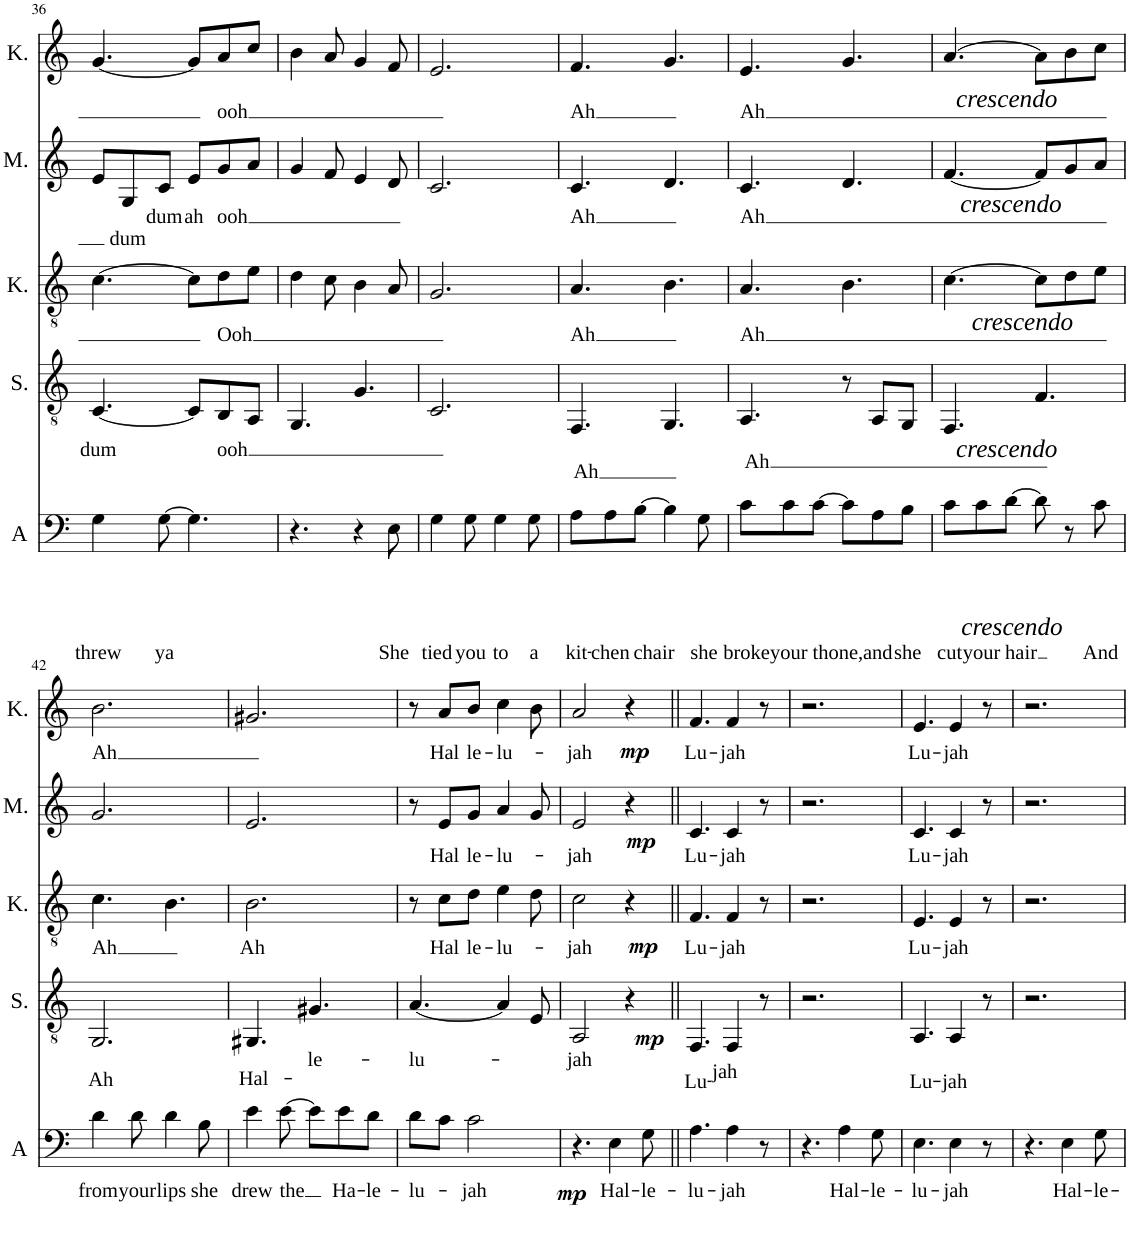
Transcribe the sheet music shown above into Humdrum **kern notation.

**kern	**text	**dynam	**kern	**text	**dynam	**kern	**text	**dynam	**kern	**text	**dynam	**kern	**text	**dynam
*part5	*part5	*part5	*part4	*part4	*part4	*part3	*part3	*part3	*part2	*part2	*part2	*part1	*part1	*part1
*staff5	*staff5	*staff5	*staff4	*staff4	*staff4	*staff3	*staff3	*staff3	*staff2	*staff2	*staff2	*staff1	*staff1	*staff1
*I"Avi	*	*	*I"Scott	*	*	*I"Kevin	*	*	*I"Mitch	*	*	*I"Kirstie	*	*
*I'A	*	*	*I'S.	*	*	*I'K.	*	*	*I'M.	*	*	*I'K.	*	*
!!LO:PB:g=z
*clefF4	*	*	*clefGv2	*	*	*clefGv2	*	*	*clefG2	*	*	*clefG2	*	*
*k[]	*	*	*k[]	*	*	*k[]	*	*	*k[]	*	*	*k[]	*	*
*M6/8	*	*	*M6/8	*	*	*M6/8	*	*	*M6/8	*	*	*M6/8	*	*
=36	=36	=36	=36	=36	=36	=36	=36	=36	=36	=36	=36	=36	=36	=36
!	!LO:LY:b	!	!	!LO:LY:b	!	!	!	!	!	!	!	!	!	!
4G\	threw	.	[4.C/	dum	.	[4.c\	.	.	8e/L	.	.	[4.g/	.	.
!	!	!	!	!	!	!	!	!	!	!LO:LY:b	!	!	!	!
.	.	.	.	.	.	.	.	.	8G/	dum	.	.	.	.
!	!LO:LY:b	!	!	!	!	!	!	!	!	!LO:LY:b	!	!	!	!
[8G\	ya	.	.	.	.	.	.	.	8c/J	dum	.	.	.	.
!	!	!	!	!	!	!	!	!	!	!LO:LY:b	!	!	!	!
4.G\]	.	.	8C/L]	.	.	8c\L]	.	.	8e/L	ah	.	8g/L]	.	.
!	!	!	!	!LO:LY:b	!	!	!LO:LY:b	!	!	!LO:LY:b	!	!	!LO:LY:b	!
.	.	.	8BB/	ooh	.	8d\	Ooh	.	8g/	ooh	.	8a/	ooh	.
.	.	.	8AA/J	.	.	8e\J	.	.	8a/J	.	.	8cc/J	.	.
=37	=37	=37	=37	=37	=37	=37	=37	=37	=37	=37	=37	=37	=37	=37
4.r	.	.	4.GG/	.	.	4d\	.	.	4g/	.	.	4b\	.	.
.	.	.	.	.	.	8c\	.	.	8f/	.	.	8a/	.	.
4r	.	.	4.G/	.	.	4B\	.	.	4e/	.	.	4g/	.	.
!	!LO:LY:b	!	!	!	!	!	!	!	!	!	!	!	!	!
8E\	She	.	.	.	.	8A/	.	.	8d/	.	.	8f/	.	.
=38	=38	=38	=38	=38	=38	=38	=38	=38	=38	=38	=38	=38	=38	=38
!	!LO:LY:b	!	!	!	!	!	!	!	!	!	!	!	!	!
4G\	tied	.	2.C/	.	.	2.G/	.	.	2.c/	.	.	2.e/	.	.
!	!LO:LY:b	!	!	!	!	!	!	!	!	!	!	!	!	!
8G\	you	.	.	.	.	.	.	.	.	.	.	.	.	.
!	!LO:LY:b	!	!	!	!	!	!	!	!	!	!	!	!	!
4G\	to	.	.	.	.	.	.	.	.	.	.	.	.	.
!	!LO:LY:b	!	!	!	!	!	!	!	!	!	!	!	!	!
8G\	a	.	.	.	.	.	.	.	.	.	.	.	.	.
=39	=39	=39	=39	=39	=39	=39	=39	=39	=39	=39	=39	=39	=39	=39
!	!LO:LY:b	!	!	!LO:LY:b	!	!	!LO:LY:b	!	!	!LO:LY:b	!	!	!LO:LY:b	!
8A\L	kit-	.	4.FF/	Ah	.	4.A/	Ah	.	4.c/	Ah	.	4.f/	Ah	.
!	!LO:LY:b	!	!	!	!	!	!	!	!	!	!	!	!	!
8A\	-chen	.	.	.	.	.	.	.	.	.	.	.	.	.
!	!LO:LY:b	!	!	!	!	!	!	!	!	!	!	!	!	!
[8B\J	chair	.	.	.	.	.	.	.	.	.	.	.	.	.
4B\]	.	.	4.GG/	.	.	4.B\	.	.	4.d/	.	.	4.g/	.	.
!	!LO:LY:b	!	!	!	!	!	!	!	!	!	!	!	!	!
8G\	she	.	.	.	.	.	.	.	.	.	.	.	.	.
=40	=40	=40	=40	=40	=40	=40	=40	=40	=40	=40	=40	=40	=40	=40
!	!LO:LY:b	!	!	!LO:LY:b	!	!	!LO:LY:b	!	!	!LO:LY:b	!	!	!LO:LY:b	!
8c\L	broke	.	4.AA/	Ah	.	4.A/	Ah	.	4.c/	Ah	.	4.e/	Ah	.
!	!LO:LY:b	!	!	!	!	!	!	!	!	!	!	!	!	!
8c\	your	.	.	.	.	.	.	.	.	.	.	.	.	.
!	!LO:LY:b	!	!	!	!	!	!	!	!	!	!	!	!	!
[8c\J	thone,	.	.	.	.	.	.	.	.	.	.	.	.	.
8c\L]	.	.	8r	.	.	4.B\	.	.	4.d/	.	.	4.g/	.	.
!	!LO:LY:b	!	!	!	!	!	!	!	!	!	!	!	!	!
8A\	and	.	8AA/L	.	.	.	.	.	.	.	.	.	.	.
!	!LO:LY:b	!	!	!	!	!	!	!	!	!	!	!	!	!
8B\J	she	.	8GG/J	.	.	.	.	.	.	.	.	.	.	.
=41	=41	=41	=41	=41	=41	=41	=41	=41	=41	=41	=41	=41	=41	=41
!	!LO:LY:b	!	!	!	!LO:DY:b	!	!	!LO:DY:b	!	!	!LO:DY:b	!	!	!LO:DY:b
8c\L	cut	.	4.FF/	.	other-dynamics	[4.c\	.	other-dynamics	[4.f/	.	other-dynamics	[4.a/	.	other-dynamics
!	!LO:LY:b	!LO:DY:b	!	!	!	!	!	!	!	!	!	!	!	!
8c\	your	other-dynamics	.	.	.	.	.	.	.	.	.	.	.	.
!	!LO:LY:b	!	!	!	!	!	!	!	!	!	!	!	!	!
[8d\J	hair	.	.	.	.	.	.	.	.	.	.	.	.	.
8d\]	.	.	4.F/	.	.	8c\L]	.	.	8f/L]	.	.	8a\L]	.	.
8r	.	.	.	.	.	8d\	.	.	8g/	.	.	8b\	.	.
!	!LO:LY:b	!	!	!	!	!	!	!	!	!	!	!	!	!
8c\	And	.	.	.	.	8e\J	.	.	8a/J	.	.	8cc\J	.	.
!!LO:LB:g=z
=42	=42	=42	=42	=42	=42	=42	=42	=42	=42	=42	=42	=42	=42	=42
!	!LO:LY:b	!	!	!LO:LY:b	!	!	!LO:LY:b	!	!	!	!	!	!LO:LY:b	!
4d\	from	.	2.GG/	Ah	.	4.c\	Ah	.	2.g/	.	.	2.b\	Ah	.
!	!LO:LY:b	!	!	!	!	!	!	!	!	!	!	!	!	!
8d\	your	.	.	.	.	.	.	.	.	.	.	.	.	.
!	!LO:LY:b	!	!	!	!	!	!	!	!	!	!	!	!	!
4d\	lips	.	.	.	.	4.B\	.	.	.	.	.	.	.	.
!	!LO:LY:b	!	!	!	!	!	!	!	!	!	!	!	!	!
8B\	she	.	.	.	.	.	.	.	.	.	.	.	.	.
=43	=43	=43	=43	=43	=43	=43	=43	=43	=43	=43	=43	=43	=43	=43
!	!LO:LY:b	!	!	!LO:LY:b	!	!	!LO:LY:b	!	!	!	!	!	!	!
4e\	drew	.	4.GG#X/	Hal-	.	2.B\	Ah	.	2.e/	.	.	2.g#X/	.	.
!	!LO:LY:b	!	!	!	!	!	!	!	!	!	!	!	!	!
[8e\	the	.	.	.	.	.	.	.	.	.	.	.	.	.
!	!	!	!	!LO:LY:b	!	!	!	!	!	!	!	!	!	!
8e\L]	.	.	4.G#X/	-le-	.	.	.	.	.	.	.	.	.	.
!	!LO:LY:b	!	!	!	!	!	!	!	!	!	!	!	!	!
8e\	Ha-	.	.	.	.	.	.	.	.	.	.	.	.	.
!	!LO:LY:b	!	!	!	!	!	!	!	!	!	!	!	!	!
8d\J	-le-	.	.	.	.	.	.	.	.	.	.	.	.	.
=44	=44	=44	=44	=44	=44	=44	=44	=44	=44	=44	=44	=44	=44	=44
!	!LO:LY:b	!	!	!LO:LY:b	!	!	!	!	!	!	!	!	!	!
8d\L	-lu-	.	[4.A/	-lu-	.	8r	.	.	8r	.	.	8r	.	.
!	!	!	!	!	!	!	!LO:LY:b	!	!	!LO:LY:b	!	!	!LO:LY:b	!
8c\J	.	.	.	.	.	8c\L	Hal	.	8e/L	Hal	.	8a/L	Hal	.
!	!LO:LY:b	!	!	!	!	!	!LO:LY:b	!	!	!LO:LY:b	!	!	!LO:LY:b	!
2c\	-jah	.	.	.	.	8d\J	-le-	.	8g/J	-le-	.	8b/J	-le-	.
!	!	!	!	!	!	!	!LO:LY:b	!	!	!LO:LY:b	!	!	!LO:LY:b	!
.	.	.	4A/]	.	.	4e\	-lu-	.	4a/	-lu-	.	4cc\	-lu-	.
.	.	.	8E/	.	.	8d\	.	.	8g/	.	.	8b\	.	.
=45	=45	=45	=45	=45	=45	=45	=45	=45	=45	=45	=45	=45	=45	=45
!	!	!LO:DY:b	!	!LO:LY:b	!	!	!LO:LY:b	!	!	!LO:LY:b	!	!	!LO:LY:b	!
4.r	.	mp	2AA/	-jah	.	2c\	-jah	.	2e/	-jah	.	2a/	-jah	.
!	!LO:LY:b	!	!	!	!	!	!	!	!	!	!	!	!	!
4E\	Hal-	.	.	.	.	.	.	.	.	.	.	.	.	.
!	!	!	!	!	!LO:DY:b	!	!	!LO:DY:b	!	!	!LO:DY:b	!	!	!LO:DY:b
.	.	.	4r	.	mp	4r	.	mp	4r	.	mp	4r	.	mp
!	!LO:LY:b	!	!	!	!	!	!	!	!	!	!	!	!	!
8G\	-le-	.	.	.	.	.	.	.	.	.	.	.	.	.
=46||	=46||	=46||	=46||	=46||	=46||	=46||	=46||	=46||	=46||	=46||	=46||	=46||	=46||	=46||
!	!LO:LY:b	!	!	!LO:LY:b	!	!	!LO:LY:b	!	!	!LO:LY:b	!	!	!LO:LY:b	!
4.A\	-lu-	.	4.FF/	Lu-	.	4.F/	Lu-	.	4.c/	Lu-	.	4.f/	Lu-	.
!	!LO:LY:b	!	!	!LO:LY:b	!	!	!LO:LY:b	!	!	!LO:LY:b	!	!	!LO:LY:b	!
4A\	-jah	.	4FF/	-jah	.	4F/	-jah	.	4c/	-jah	.	4f/	-jah	.
8r	.	.	8r	.	.	8r	.	.	8r	.	.	8r	.	.
=47	=47	=47	=47	=47	=47	=47	=47	=47	=47	=47	=47	=47	=47	=47
4.r	.	.	2.r	.	.	2.r	.	.	2.r	.	.	2.r	.	.
!	!LO:LY:b	!	!	!	!	!	!	!	!	!	!	!	!	!
4A\	Hal-	.	.	.	.	.	.	.	.	.	.	.	.	.
!	!LO:LY:b	!	!	!	!	!	!	!	!	!	!	!	!	!
8G\	-le-	.	.	.	.	.	.	.	.	.	.	.	.	.
=48	=48	=48	=48	=48	=48	=48	=48	=48	=48	=48	=48	=48	=48	=48
!	!LO:LY:b	!	!	!LO:LY:b	!	!	!LO:LY:b	!	!	!LO:LY:b	!	!	!LO:LY:b	!
4.E\	-lu-	.	4.AA/	Lu-	.	4.E/	Lu-	.	4.c/	Lu-	.	4.e/	Lu-	.
!	!LO:LY:b	!	!	!LO:LY:b	!	!	!LO:LY:b	!	!	!LO:LY:b	!	!	!LO:LY:b	!
4E\	-jah	.	4AA/	-jah	.	4E/	-jah	.	4c/	-jah	.	4e/	-jah	.
8r	.	.	8r	.	.	8r	.	.	8r	.	.	8r	.	.
=49	=49	=49	=49	=49	=49	=49	=49	=49	=49	=49	=49	=49	=49	=49
4.r	.	.	2.r	.	.	2.r	.	.	2.r	.	.	2.r	.	.
!	!LO:LY:b	!	!	!	!	!	!	!	!	!	!	!	!	!
4E\	Hal-	.	.	.	.	.	.	.	.	.	.	.	.	.
!	!LO:LY:b	!	!	!	!	!	!	!	!	!	!	!	!	!
8G\	-le-	.	.	.	.	.	.	.	.	.	.	.	.	.
=	=	=	=	=	=	=	=	=	=	=	=	=	=	=
*-	*-	*-	*-	*-	*-	*-	*-	*-	*-	*-	*-	*-	*-	*-
